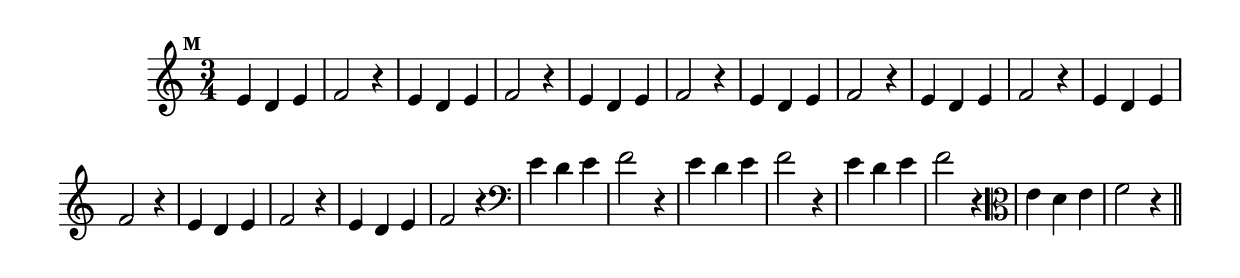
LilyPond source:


\version "2.10.33"

%\header { texidoc="Perguntas e Respostas"}

\relative c' {

  \override Staff.TimeSignature #'style = #'()
  \time 3/4 
  \override Score.BarNumber #'transparent = ##t
                                %\override Score.RehearsalMark #'font-family = #'roman
  \override Score.RehearsalMark #'font-size = #-2
  \override Score.BarNumber #'transparent = ##t
  \set Score.markFormatter = #format-mark-numbers

  \mark 12 

                                % CLARINETE

  \tag #'cl {
    e4 d e | f2 r4 
  }

                                % FLAUTA

  \tag #'fl {
    e4 d e | f2 r4 
  }

                                % OBOÉ

  \tag #'ob {
    e4 d e | f2 r4 
  }

                                % SAX ALTO

  \tag #'saxa {
    e4 d e | f2 r4 
  }

                                % SAX TENOR

  \tag #'saxt {
    e4 d e | f2 r4 
  }

                                % SAX GENES

  \tag #'saxg {
    e4 d e | f2 r4 
  }

                                % TROMPETE

  \tag #'tpt {
    e4 d e | f2 r4 
  }

                                % TROMPA

  \tag #'tpa {
    e4 d e | f2 r4 
  }


                                % TROMBONE

  \tag #'tbn {
    \clef bass
    e4 d e | f2 r4 
  }

                                % TUBA MIB

  \tag #'tbamib {
    \clef bass
    e4 d e | f2 r4 
  }

                                % TUBA SIB

  \tag #'tbasib {
    \clef bass
    e4 d e | f2 r4 
  }

                                % VIOLA

  \tag #'vla {
    \clef alto
    e4 d e | f2 r4 
  }

                                % FINAL

  \bar "||"

}
